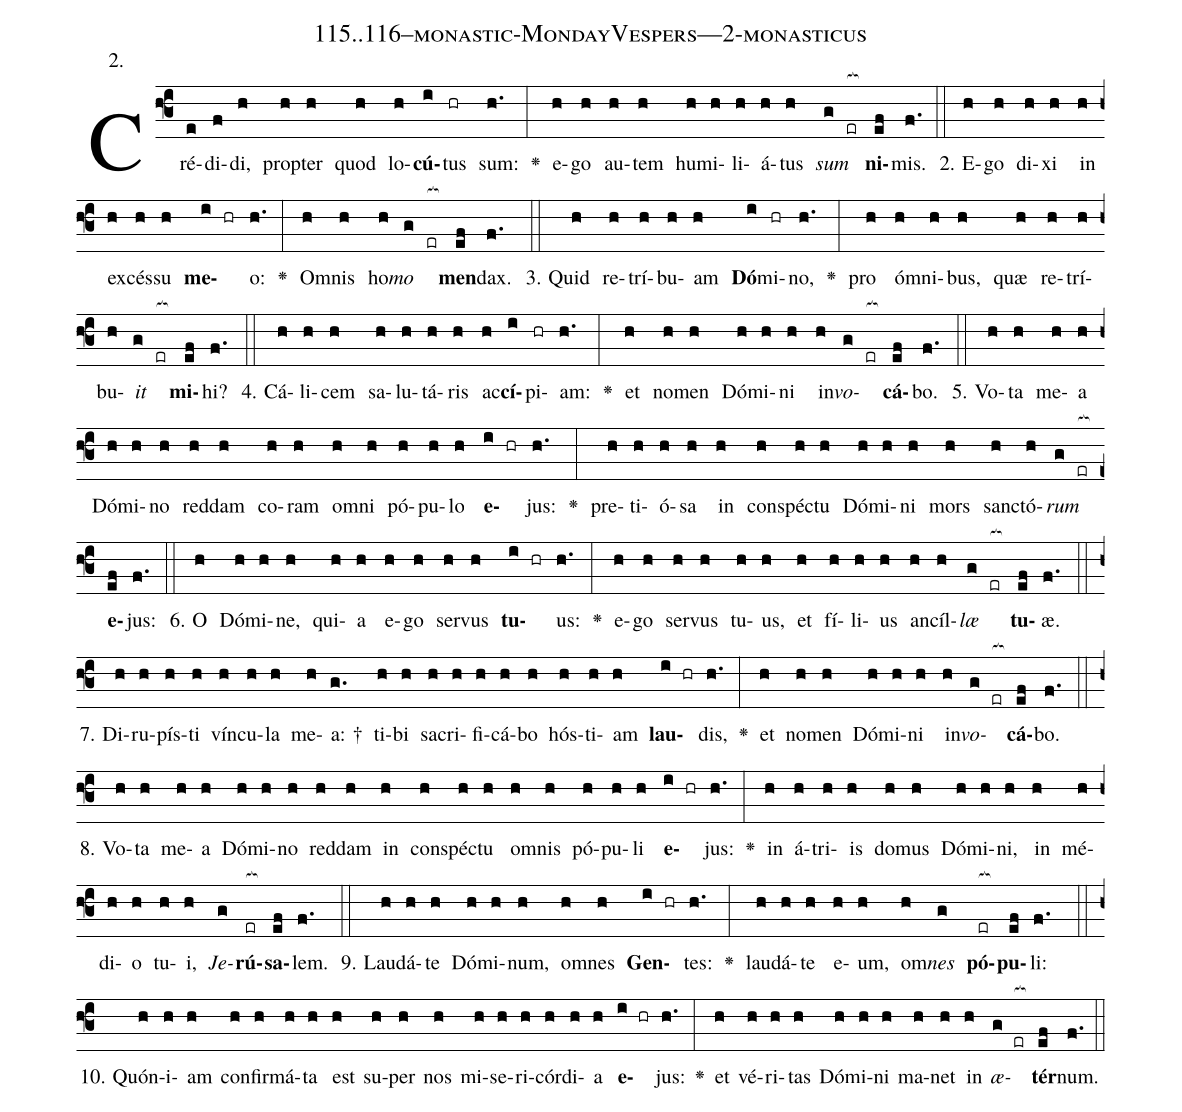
name: 115..116--monastic-MondayVespers---2-monasticus;
annotation: 2.;
%%
(f3)Cré(e)di(f)di,(h) prop(h)ter(h) quod(h) lo(h)<b>cú</b>(i)tus(hr) sum:(h.) <v>\greheightstar</v>(:) e(h)go(h) au(h)tem(h) hu(h)mi(h)li(h)á(h)tus(h) <i>sum</i>(g er[ocb:1{]) <b>ni</b>(ef[ocb:0}])mis.(f.) (::)
2. E(h)go(h) di(h)xi(h) in(h) ex(h)cés(h)su(h) <b>me</b>(i hr)o:(h.) <v>\greheightstar</v>(:) Om(h)nis(h) ho(h)<i>mo</i>(g er[ocb:1{]) <b>men</b>(ef[ocb:0}])dax.(f.) (::)
3. Quid(h) re(h)trí(h)bu(h)am(h) <b>Dó</b>(i)mi(hr)no,(h.) <v>\greheightstar</v>(:) pro(h) óm(h)ni(h)bus,(h) quæ(h) re(h)trí(h)bu(h)<i>it</i>(g er[ocb:1{]) <b>mi</b>(ef[ocb:0}])hi?(f.) (::)
4. Cá(h)li(h)cem(h) sa(h)lu(h)tá(h)ris(h) ac(h)<b>cí</b>(i)pi(hr)am:(h.) <v>\greheightstar</v>(:) et(h) no(h)men(h) Dó(h)mi(h)ni(h) in(h)<i>vo</i>(g er[ocb:1{])<b>cá</b>(ef[ocb:0}])bo.(f.) (::)
5. Vo(h)ta(h) me(h)a(h) Dó(h)mi(h)no(h) red(h)dam(h) co(h)ram(h) om(h)ni(h) pó(h)pu(h)lo(h) <b>e</b>(i hr)jus:(h.) <v>\greheightstar</v>(:) pre(h)ti(h)ó(h)sa(h) in(h) con(h)spéc(h)tu(h) Dó(h)mi(h)ni(h) mors(h) sanc(h)tó(h)<i>rum</i>(g er[ocb:1{]) <b>e</b>(ef[ocb:0}])jus:(f.) (::)
6. O(h) Dó(h)mi(h)ne,(h) qui(h)a(h) e(h)go(h) ser(h)vus(h) <b>tu</b>(i hr)us:(h.) <v>\greheightstar</v>(:) e(h)go(h) ser(h)vus(h) tu(h)us,(h) et(h) fí(h)li(h)us(h) an(h)cíl(h)<i>læ</i>(g er[ocb:1{]) <b>tu</b>(ef[ocb:0}])æ.(f.) (::)
7. Di(h)ru(h)pís(h)ti(h) vín(h)cu(h)la(h) me(h)a: †(g.) ti(h)bi(h) sa(h)cri(h)fi(h)cá(h)bo(h) hós(h)ti(h)am(h) <b>lau</b>(i hr)dis,(h.) <v>\greheightstar</v>(:) et(h) no(h)men(h) Dó(h)mi(h)ni(h) in(h)<i>vo</i>(g er[ocb:1{])<b>cá</b>(ef[ocb:0}])bo.(f.) (::)
8. Vo(h)ta(h) me(h)a(h) Dó(h)mi(h)no(h) red(h)dam(h) in(h) con(h)spéc(h)tu(h) om(h)nis(h) pó(h)pu(h)li(h) <b>e</b>(i hr)jus:(h.) <v>\greheightstar</v>(:) in(h) á(h)tri(h)is(h) do(h)mus(h) Dó(h)mi(h)ni,(h) in(h) mé(h)di(h)o(h) tu(h)i,(h) <i>Je</i>(g)<b>rú</b>(er[ocb:1{])<b>sa</b>(ef[ocb:0}])lem.(f.) (::)
9. Lau(h)dá(h)te(h) Dó(h)mi(h)num,(h) om(h)nes(h) <b>Gen</b>(i hr)tes:(h.) <v>\greheightstar</v>(:) lau(h)dá(h)te(h) e(h)um,(h) om(h)<i>nes</i>(g) <b>pó</b>(er[ocb:1{])<b>pu</b>(ef[ocb:0}])li:(f.) (::)
10. Quón(h)i(h)am(h) con(h)fir(h)má(h)ta(h) est(h) su(h)per(h) nos(h) mi(h)se(h)ri(h)cór(h)di(h)a(h) <b>e</b>(i hr)jus:(h.) <v>\greheightstar</v>(:) et(h) vé(h)ri(h)tas(h) Dó(h)mi(h)ni(h) ma(h)net(h) in(h) <i>æ</i>(g er[ocb:1{])<b>tér</b>(ef[ocb:0}])num.(f.) (::)
